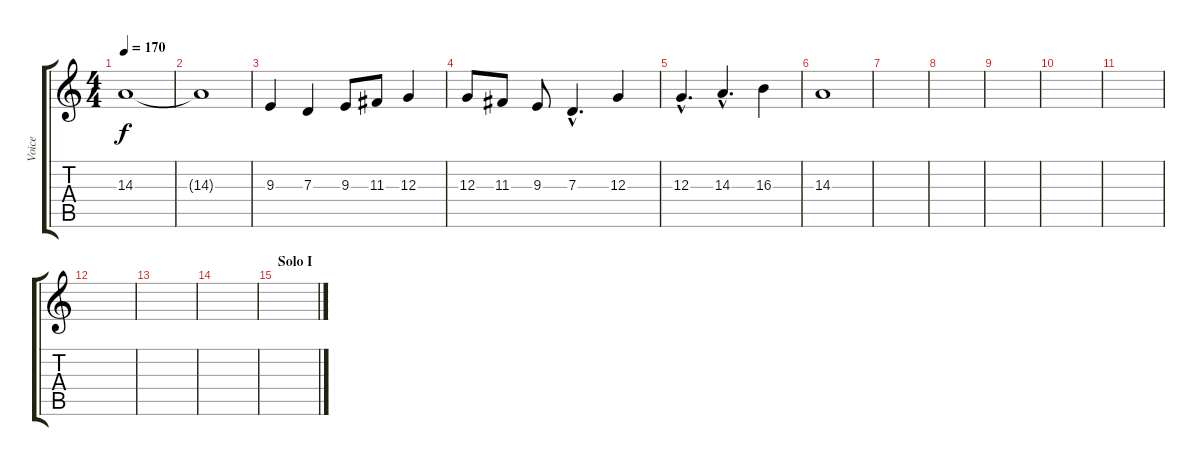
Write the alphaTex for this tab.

\track ("Voice" "Voice") {instrument lead6voice}
\staff {score tabs}
\tuning (E4 B3 G3 D3 A2 E2) {hide}
\ts (4 4)
\tempo 170
\clef g2
\ks c
14.3.1{dy f} |
14.3{t}.1 |
9.3.4 7.3.4 9.3.8 11.3.8 12.3.4 |
12.3.8 11.3.8 9.3.8 7.3{hac}.4{d} 12.3.4 |
12.3{hac}.4{d} 14.3{hac}.4{d} 16.3.4 |
14.3.1 |
|
|
|
|
|
|
|
|
\section ("" "Solo I")
